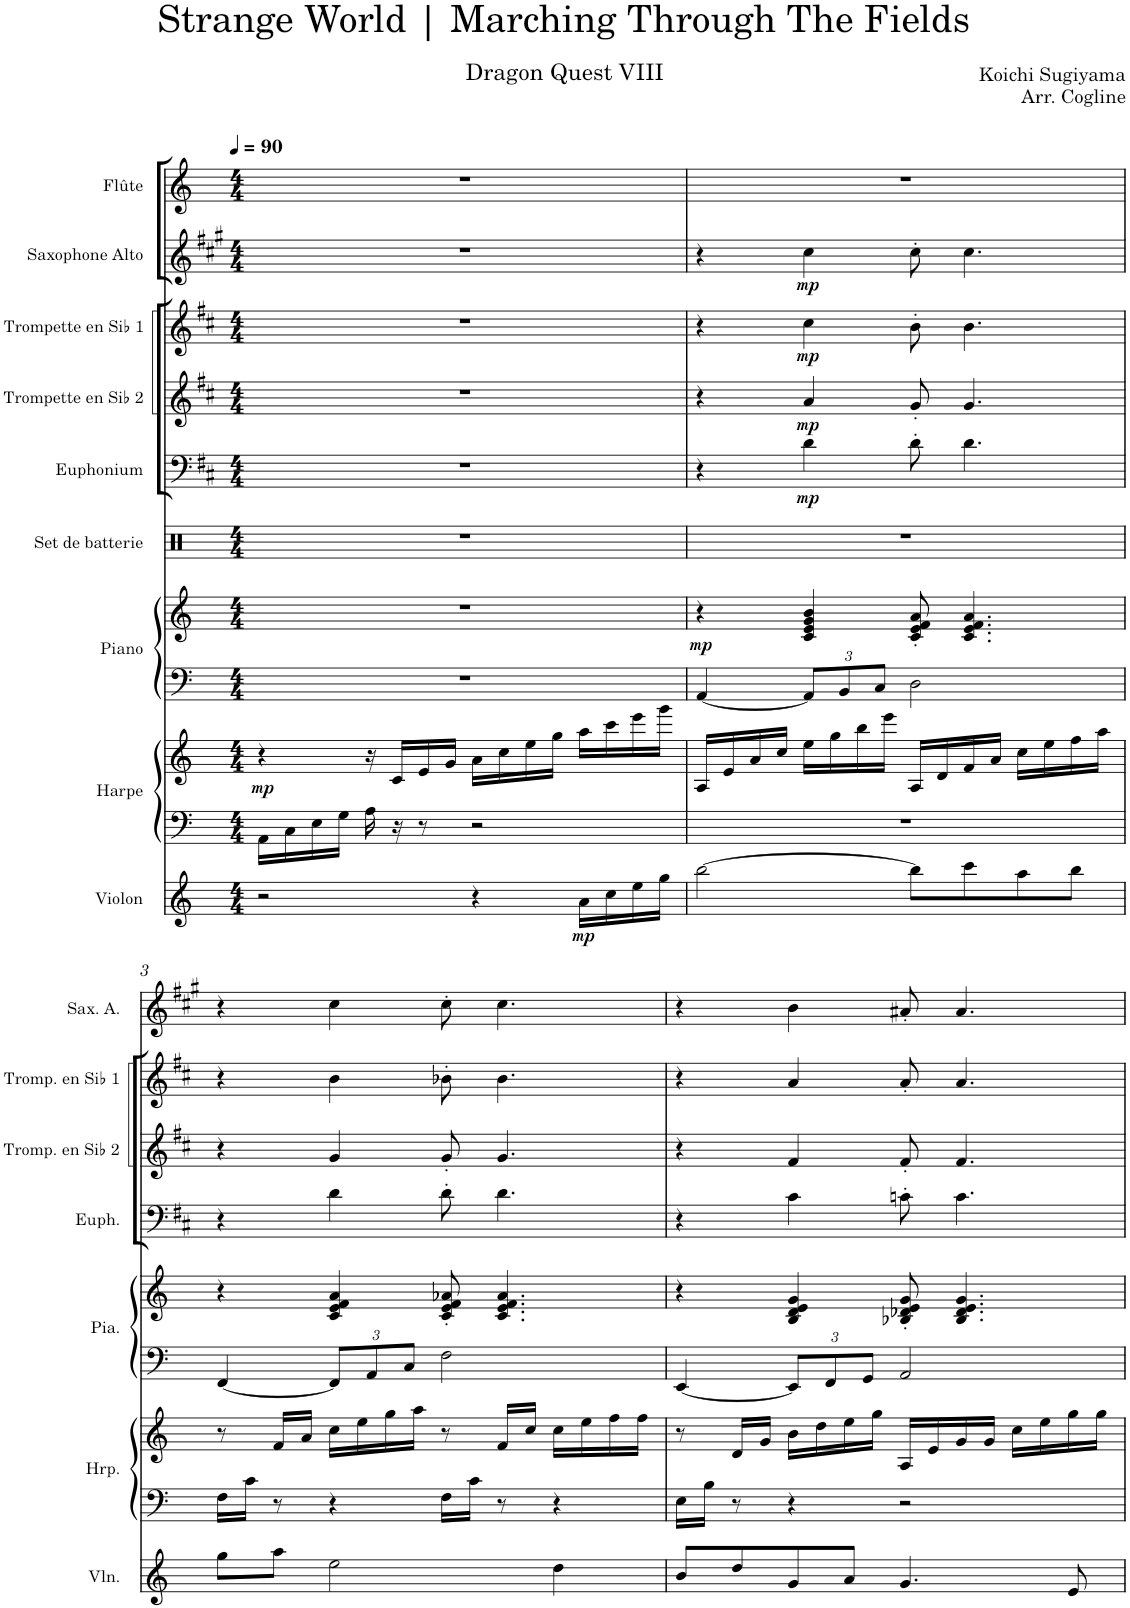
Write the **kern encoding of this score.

**kern	**dynam	**kern	**kern	**dynam	**kern	**kern	**dynam	**kern	**kern	**dynam	**kern	**dynam	**kern	**dynam	**kern	**dynam	**kern
*part9	*part9	*part8	*part8	*part8	*part7	*part7	*part7	*part6	*part5	*part5	*part4	*part4	*part3	*part3	*part2	*part2	*part1
*staff11	*staff11	*staff10	*staff9	*staff9/10	*staff8	*staff7	*staff7/8	*staff6	*staff5	*staff5	*staff4	*staff4	*staff3	*staff3	*staff2	*staff2	*staff1
*I"Violon	*	*I"Harpe	*	*	*I"Piano	*	*	*I"Set de batterie	*I"Euphonium	*	*I"Trompette en Sib 2	*	*I"Trompette en Sib 1	*	*I"Saxophone Alto	*	*I"Flûte
*I'Vln.	*	*I'Hrp.	*	*	*I'Pia.	*	*	*I'Set de Bat.	*I'Euph.	*	*I'Tromp. en Sib 2	*	*I'Tromp. en Sib 1	*	*I'Sax. A.	*	*I'Fl.
*clefG2	*	*clefF4	*clefG2	*	*clefF4	*clefG2	*	*clefX	*clefF4	*	*clefG2	*	*clefG2	*	*clefG2	*	*clefG2
*	*	*	*	*	*	*	*	*	*Trd1c2	*	*Trd1c2	*	*Trd1c2	*	*Trd5c9	*	*
*k[]	*	*k[]	*k[]	*	*k[]	*k[]	*	*k[]	*k[f#c#]	*	*k[f#c#]	*	*k[f#c#]	*	*k[f#c#g#]	*	*k[]
*M4/4	*	*M4/4	*M4/4	*	*M4/4	*M4/4	*	*M4/4	*M4/4	*	*M4/4	*	*M4/4	*	*M4/4	*	*M4/4
*MM90	*	*MM90	*MM90	*	*MM90	*MM90	*	*MM90	*MM90	*	*MM90	*	*MM90	*	*MM90	*	*MM90
=1	=1	=1	=1	=1	=1	=1	=1	=1	=1	=1	=1	=1	=1	=1	=1	=1	=1
!	!	!	!	!LO:DY:b	!	!	!	!	!	!	!	!	!	!	!	!	!
2r	.	16AA\LL	4r	mp	1r	1r	.	1r	1r	.	1r	.	1r	.	1r	.	1r
.	.	16C\	.	.	.	.	.	.	.	.	.	.	.	.	.	.	.
.	.	16E\	.	.	.	.	.	.	.	.	.	.	.	.	.	.	.
.	.	16G\JJ	.	.	.	.	.	.	.	.	.	.	.	.	.	.	.
.	.	16A\	16r	.	.	.	.	.	.	.	.	.	.	.	.	.	.
.	.	16r	16c/LL	.	.	.	.	.	.	.	.	.	.	.	.	.	.
.	.	8r	16e/	.	.	.	.	.	.	.	.	.	.	.	.	.	.
.	.	.	16g/JJ	.	.	.	.	.	.	.	.	.	.	.	.	.	.
4r	.	2r	16a\LL	.	.	.	.	.	.	.	.	.	.	.	.	.	.
.	.	.	16cc\	.	.	.	.	.	.	.	.	.	.	.	.	.	.
.	.	.	16ee\	.	.	.	.	.	.	.	.	.	.	.	.	.	.
.	.	.	16gg\JJ	.	.	.	.	.	.	.	.	.	.	.	.	.	.
!	!LO:DY:b	!	!	!	!	!	!	!	!	!	!	!	!	!	!	!	!
16a\LL	mp	.	16aa\LL	.	.	.	.	.	.	.	.	.	.	.	.	.	.
16cc\	.	.	16ccc\	.	.	.	.	.	.	.	.	.	.	.	.	.	.
16ee\	.	.	16eee\	.	.	.	.	.	.	.	.	.	.	.	.	.	.
16gg\JJ	.	.	16ggg\JJ	.	.	.	.	.	.	.	.	.	.	.	.	.	.
=2	=2	=2	=2	=2	=2	=2	=2	=2	=2	=2	=2	=2	=2	=2	=2	=2	=2
!	!	!	!	!	!	!	!LO:DY:b	!	!	!	!	!	!	!	!	!	!
[2bb\	.	1r	16A/LL	.	[4AA/	4r	mp	1r	4r	.	4r	.	4r	.	4r	.	1r
.	.	.	16e/	.	.	.	.	.	.	.	.	.	.	.	.	.	.
.	.	.	16a/	.	.	.	.	.	.	.	.	.	.	.	.	.	.
.	.	.	16cc/JJ	.	.	.	.	.	.	.	.	.	.	.	.	.	.
*	*	*	*	*	*Xbrackettup	*	*	*	*	*	*	*	*	*	*	*	*
!	!	!	!	!	!	!	!	!	!	!LO:DY:b	!	!LO:DY:b	!	!LO:DY:b	!	!LO:DY:b	!
.	.	.	16ee\LL	.	12AA/L]	4c/ 4e/ 4g/ 4b/	.	.	4d\	mp	4a/	mp	4cc#\	mp	4cc#\	mp	.
.	.	.	16gg\	.	.	.	.	.	.	.	.	.	.	.	.	.	.
.	.	.	.	.	12BB/	.	.	.	.	.	.	.	.	.	.	.	.
.	.	.	16bb\	.	.	.	.	.	.	.	.	.	.	.	.	.	.
.	.	.	.	.	12C/J	.	.	.	.	.	.	.	.	.	.	.	.
.	.	.	16eee\JJ	.	.	.	.	.	.	.	.	.	.	.	.	.	.
8bb\L]	.	.	16A/LL	.	2D\	8c/' 8e/' 8f/' 8a/'	.	.	8d'\	.	8g'/	.	8b'\	.	8cc#'\	.	.
.	.	.	16d/	.	.	.	.	.	.	.	.	.	.	.	.	.	.
8ccc\	.	.	16f/	.	.	4.c/ 4.e/ 4.f/ 4.a/	.	.	4.d\	.	4.g/	.	4.b\	.	4.cc#\	.	.
.	.	.	16a/JJ	.	.	.	.	.	.	.	.	.	.	.	.	.	.
8aa\	.	.	16cc\LL	.	.	.	.	.	.	.	.	.	.	.	.	.	.
.	.	.	16ee\	.	.	.	.	.	.	.	.	.	.	.	.	.	.
8bb\J	.	.	16ff\	.	.	.	.	.	.	.	.	.	.	.	.	.	.
.	.	.	16aa\JJ	.	.	.	.	.	.	.	.	.	.	.	.	.	.
!!LO:LB:g=z
=3	=3	=3	=3	=3	=3	=3	=3	=3	=3	=3	=3	=3	=3	=3	=3	=3	=3
8gg\L	.	16F\LL	8r	.	[4FF/	4r	.	1r	4r	.	4r	.	4r	.	4r	.	1r
.	.	16c\JJ	.	.	.	.	.	.	.	.	.	.	.	.	.	.	.
8aa\J	.	8r	16f/LL	.	.	.	.	.	.	.	.	.	.	.	.	.	.
.	.	.	16a/JJ	.	.	.	.	.	.	.	.	.	.	.	.	.	.
2ee\	.	4r	16cc\LL	.	12FF/L]	4c/ 4e/ 4f/ 4a/	.	.	4d\	.	4g/	.	4b\	.	4cc#\	.	.
.	.	.	16ee\	.	.	.	.	.	.	.	.	.	.	.	.	.	.
.	.	.	.	.	12AA/	.	.	.	.	.	.	.	.	.	.	.	.
.	.	.	16gg\	.	.	.	.	.	.	.	.	.	.	.	.	.	.
.	.	.	.	.	12C/J	.	.	.	.	.	.	.	.	.	.	.	.
.	.	.	16aa\JJ	.	.	.	.	.	.	.	.	.	.	.	.	.	.
.	.	16F\LL	8r	.	2F\	8c/' 8e/' 8f/' 8a-X/'	.	.	8d'\	.	8g'/	.	8b-X'\	.	8cc#'\	.	.
.	.	16c\JJ	.	.	.	.	.	.	.	.	.	.	.	.	.	.	.
.	.	8r	16f/LL	.	.	4.c/ 4.e/ 4.f/ 4.a-/	.	.	4.d\	.	4.g/	.	4.b-\	.	4.cc#\	.	.
.	.	.	16cc/JJ	.	.	.	.	.	.	.	.	.	.	.	.	.	.
4dd\	.	4r	16cc\LL	.	.	.	.	.	.	.	.	.	.	.	.	.	.
.	.	.	16ee\	.	.	.	.	.	.	.	.	.	.	.	.	.	.
.	.	.	16ff\	.	.	.	.	.	.	.	.	.	.	.	.	.	.
.	.	.	16ff\JJ	.	.	.	.	.	.	.	.	.	.	.	.	.	.
=4	=4	=4	=4	=4	=4	=4	=4	=4	=4	=4	=4	=4	=4	=4	=4	=4	=4
8b/L	.	16E\LL	8r	.	[4EE/	4r	.	1r	4r	.	4r	.	4r	.	4r	.	1r
.	.	16B\JJ	.	.	.	.	.	.	.	.	.	.	.	.	.	.	.
8dd/	.	8r	16d/LL	.	.	.	.	.	.	.	.	.	.	.	.	.	.
.	.	.	16g/JJ	.	.	.	.	.	.	.	.	.	.	.	.	.	.
8g/	.	4r	16b\LL	.	12EE/L]	4B/ 4d/ 4e/ 4g/	.	.	4c#\	.	4f#/	.	4a/	.	4b\	.	.
.	.	.	16dd\	.	.	.	.	.	.	.	.	.	.	.	.	.	.
.	.	.	.	.	12FF/	.	.	.	.	.	.	.	.	.	.	.	.
8a/J	.	.	16ee\	.	.	.	.	.	.	.	.	.	.	.	.	.	.
.	.	.	.	.	12GG/J	.	.	.	.	.	.	.	.	.	.	.	.
.	.	.	16gg\JJ	.	.	.	.	.	.	.	.	.	.	.	.	.	.
4.g/	.	2r	16A/LL	.	2AA/	8B-X/' 8d-X/' 8e/' 8g/'	.	.	8cn'\	.	8f#'/	.	8a'/	.	8a#X'/	.	.
.	.	.	16e/	.	.	.	.	.	.	.	.	.	.	.	.	.	.
.	.	.	16g/	.	.	4.B-/ 4.d-/ 4.e/ 4.g/	.	.	4.c\	.	4.f#/	.	4.a/	.	4.a#/	.	.
.	.	.	16g/JJ	.	.	.	.	.	.	.	.	.	.	.	.	.	.
.	.	.	16cc\LL	.	.	.	.	.	.	.	.	.	.	.	.	.	.
.	.	.	16ee\	.	.	.	.	.	.	.	.	.	.	.	.	.	.
8e/	.	.	16gg\	.	.	.	.	.	.	.	.	.	.	.	.	.	.
.	.	.	16gg\JJ	.	.	.	.	.	.	.	.	.	.	.	.	.	.
=	=	=	=	=	=	=	=	=	=	=	=	=	=	=	=	=	=
*-	*-	*-	*-	*-	*-	*-	*-	*-	*-	*-	*-	*-	*-	*-	*-	*-	*-
